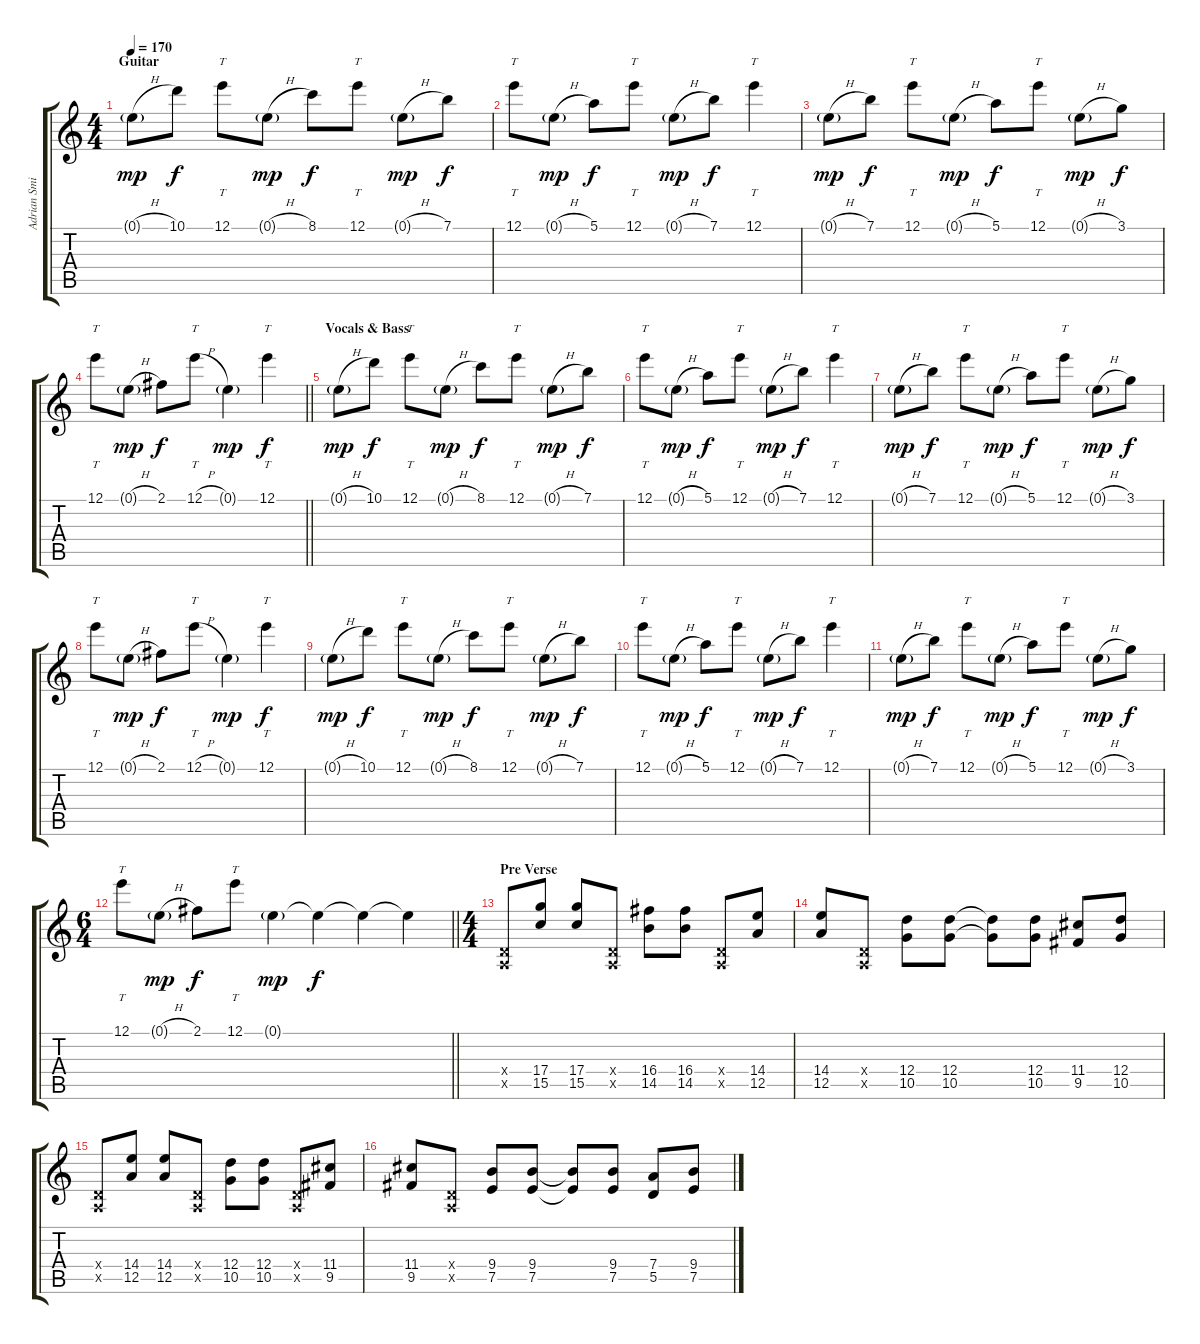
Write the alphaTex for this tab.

\track ("Adrian Smith" "Adrian Smi") {instrument distortionguitar}
\staff {score tabs}
\tuning (E4 B3 G3 D3 A2 E2) {hide}
\ts (4 4)
\section ("" "Guitar")
\tempo 170
\clef g2
\ks c
0.1{h g}.8{dy mp volume 12 instrument distortionguitar} 10.1.8{dy f} 12.1.8{tt} 0.1{h g}.8{dy mp} 8.1.8{dy f} 12.1.8{tt} 0.1{h g}.8{dy mp} 7.1.8{dy f} |
12.1.8{tt} 0.1{h g}.8{dy mp} 5.1.8{dy f} 12.1.8{tt} 0.1{h g}.8{dy mp} 7.1.8{dy f} 12.1.4{tt} |
0.1{h g}.8{dy mp} 7.1.8{dy f} 12.1.8{tt} 0.1{h g}.8{dy mp} 5.1.8{dy f} 12.1.8{tt} 0.1{h g}.8{dy mp} 3.1.8{dy f} |
\barLineRight lightlight
12.1.8{tt} 0.1{h g}.8{dy mp} 2.1.8{dy f} 12.1{h}.8{tt} 0.1{g}.4{dy mp} 12.1.4{tt dy f} |
\section ("" "Vocals & Bass")
0.1{h g}.8{dy mp} 10.1.8{dy f} 12.1.8{tt} 0.1{h g}.8{dy mp} 8.1.8{dy f} 12.1.8{tt} 0.1{h g}.8{dy mp} 7.1.8{dy f} |
12.1.8{tt} 0.1{h g}.8{dy mp} 5.1.8{dy f} 12.1.8{tt} 0.1{h g}.8{dy mp} 7.1.8{dy f} 12.1.4{tt} |
0.1{h g}.8{dy mp} 7.1.8{dy f} 12.1.8{tt} 0.1{h g}.8{dy mp} 5.1.8{dy f} 12.1.8{tt} 0.1{h g}.8{dy mp} 3.1.8{dy f} |
12.1.8{tt} 0.1{h g}.8{dy mp} 2.1.8{dy f} 12.1{h}.8{tt} 0.1{g}.4{dy mp} 12.1.4{tt dy f} |
0.1{h g}.8{dy mp} 10.1.8{dy f} 12.1.8{tt} 0.1{h g}.8{dy mp} 8.1.8{dy f} 12.1.8{tt} 0.1{h g}.8{dy mp} 7.1.8{dy f} |
12.1.8{tt} 0.1{h g}.8{dy mp} 5.1.8{dy f} 12.1.8{tt} 0.1{h g}.8{dy mp} 7.1.8{dy f} 12.1.4{tt} |
0.1{h g}.8{dy mp} 7.1.8{dy f} 12.1.8{tt} 0.1{h g}.8{dy mp} 5.1.8{dy f} 12.1.8{tt} 0.1{h g}.8{dy mp} 3.1.8{dy f} |
\ts (6 4)
\barLineRight lightlight
12.1.8{tt} 0.1{h g}.8{dy mp} 2.1.8{dy f} 12.1.8{tt} 0.1{g}.4{dy mp} 0.1{t}.4{dy f} 0.1{t}.4 0.1{t}.4 |
\ts (4 4)
\section ("" "Pre Verse")
(0.4{x} 0.5{x}).8{volume 10 instrument distortionguitar} (17.4 15.5).8 (17.4 15.5).8 (0.4{x} 0.5{x}).8 (16.4 14.5).8 (16.4 14.5).8 (0.4{x} 0.5{x}).8 (14.4 12.5).8 |
(14.4 12.5).8 (0.4{x} 0.5{x}).8 (12.4 10.5).8 (12.4 10.5).8 (12.4{t} 10.5{t}).8 (12.4 10.5).8 (11.4 9.5).8 (12.4 10.5).8 |
(0.4{x} 0.5{x}).8 (14.4 12.5).8 (14.4 12.5).8 (0.4{x} 0.5{x}).8 (12.4 10.5).8 (12.4 10.5).8 (0.4{x} 0.5{x}).8 (11.4 9.5).8 |
(11.4 9.5).8 (0.4{x} 0.5{x}).8 (9.4 7.5).8 (9.4 7.5).8 (9.4{t} 7.5{t}).8 (9.4 7.5).8 (7.4 5.5).8 (9.4 7.5).8
